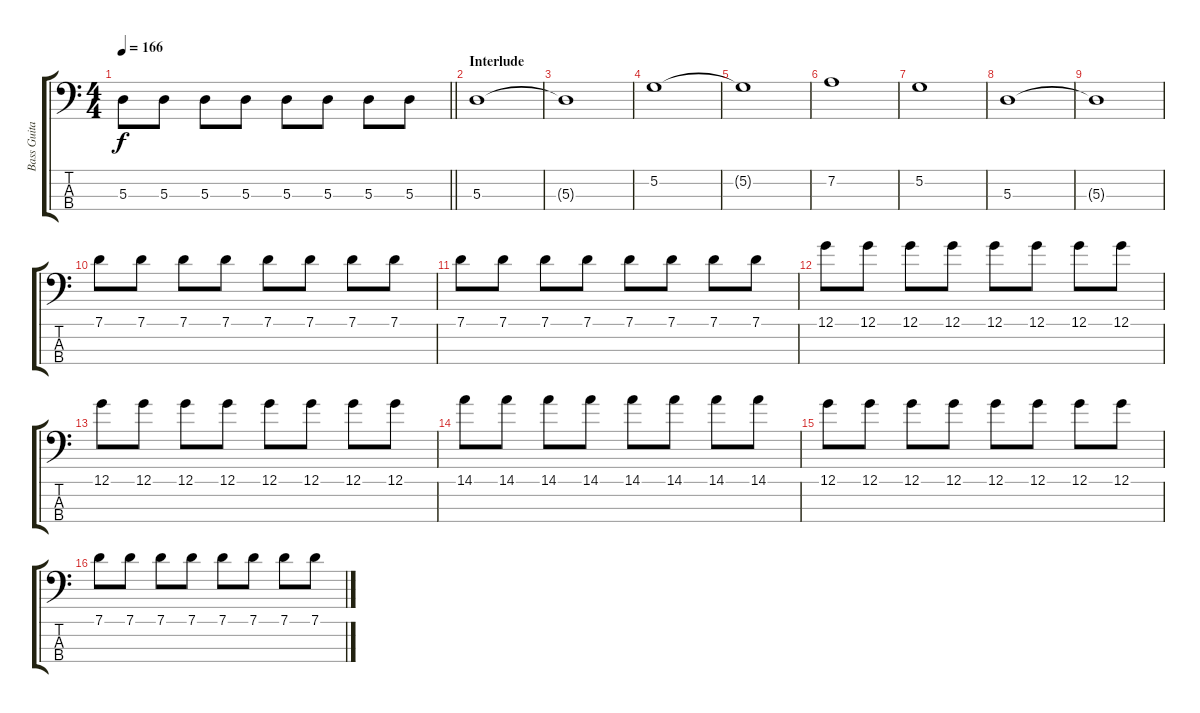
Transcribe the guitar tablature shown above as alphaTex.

\track ("Bass Guitar" "Bass Guita") {instrument electricbasspick}
\staff {score tabs}
\tuning (G2 D2 A1 E1) {hide}
\ts (4 4)
\tempo 166
\clef f4
\barLineRight lightlight
\ks c
5.3.8{dy f} 5.3.8 5.3.8 5.3.8 5.3.8 5.3.8 5.3.8 5.3.8 |
\section ("" "Interlude")
5.3.1 |
5.3{t}.1 |
5.2.1 |
5.2{t}.1 |
7.2.1 |
5.2.1 |
5.3.1 |
5.3{t}.1 |
7.1.8 7.1.8 7.1.8 7.1.8 7.1.8 7.1.8 7.1.8 7.1.8 |
7.1.8 7.1.8 7.1.8 7.1.8 7.1.8 7.1.8 7.1.8 7.1.8 |
12.1.8 12.1.8 12.1.8 12.1.8 12.1.8 12.1.8 12.1.8 12.1.8 |
12.1.8 12.1.8 12.1.8 12.1.8 12.1.8 12.1.8 12.1.8 12.1.8 |
14.1.8 14.1.8 14.1.8 14.1.8 14.1.8 14.1.8 14.1.8 14.1.8 |
12.1.8 12.1.8 12.1.8 12.1.8 12.1.8 12.1.8 12.1.8 12.1.8 |
7.1.8 7.1.8 7.1.8 7.1.8 7.1.8 7.1.8 7.1.8 7.1.8
